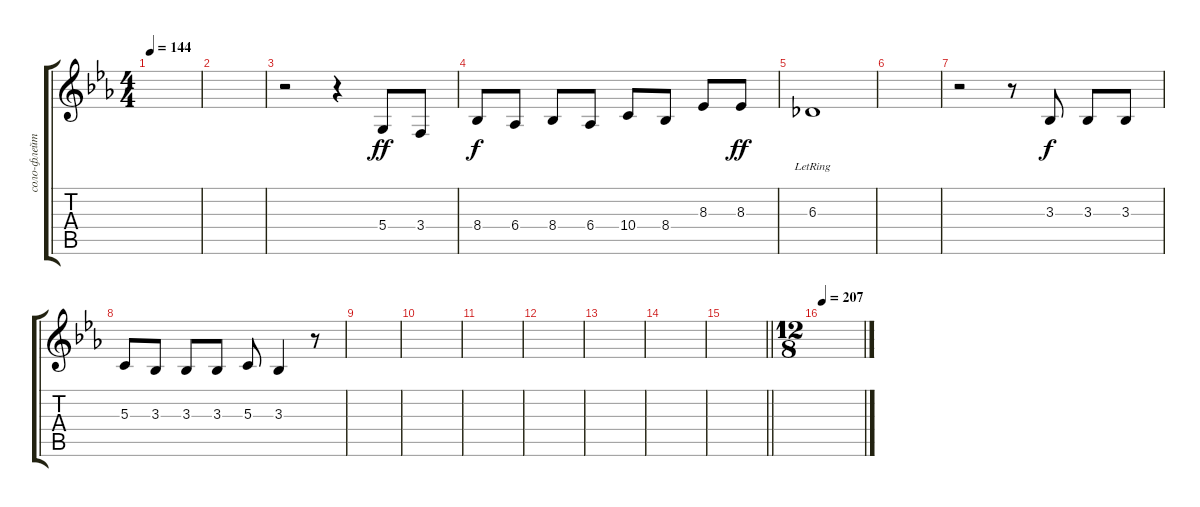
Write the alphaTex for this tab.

\track ("соло-флейта" "соло-флейт") {instrument flute}
\staff {score tabs}
\tuning (E4 B3 G3 D3 A2 E2) {hide}
\ts (4 4)
\tempo 144
\clef g2
\ks eb
|
|
r.2 r.4 5.4.8{dy ff} 3.4.8 |
8.4.8{dy f} 6.4.8 8.4.8 6.4.8 10.4.8 8.4.8 8.3.8 8.3.8{dy ff} |
6.3{lr}.1 |
|
r.2 r.8 3.3.8{dy f} 3.3.8 3.3.8 |
5.3.8 3.3.8 3.3.8 3.3.8 5.3.8 3.3.4 r.8 |
|
|
|
|
|
|
\barLineRight lightlight
|
\ts (12 8)
\tempo 207
